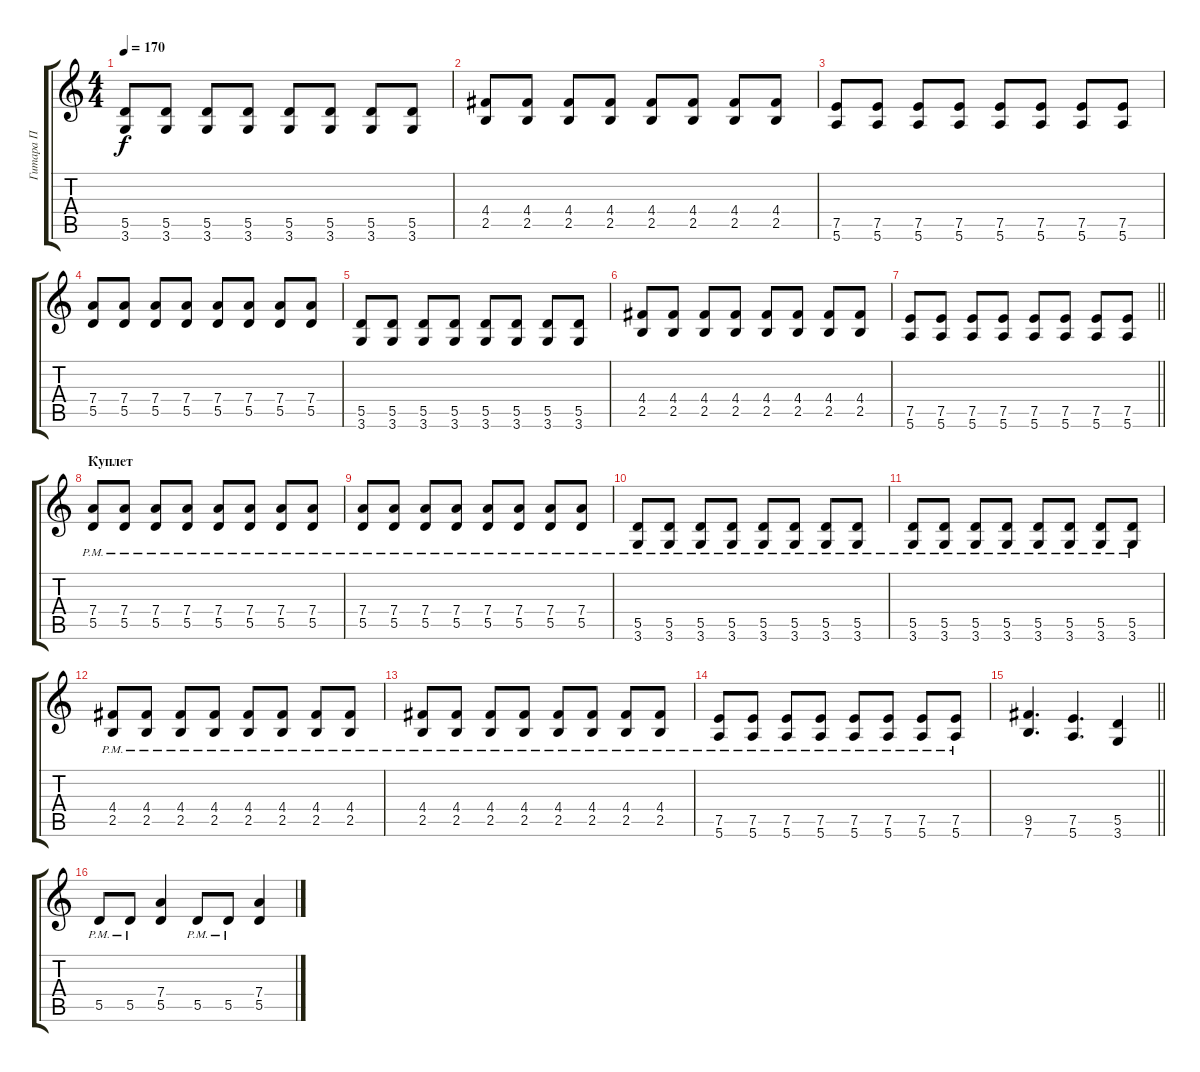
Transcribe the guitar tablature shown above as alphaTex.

\track ("Гитара П" "Гитара П") {instrument overdrivenguitar}
\staff {score tabs}
\tuning (E4 B3 G3 D3 A2 E2) {hide}
\ts (4 4)
\tempo 170
\clef g2
\ks c
(5.5 3.6).8{dy f} (5.5 3.6).8 (5.5 3.6).8 (5.5 3.6).8 (5.5 3.6).8 (5.5 3.6).8 (5.5 3.6).8 (5.5 3.6).8 |
(4.4 2.5).8 (4.4 2.5).8 (4.4 2.5).8 (4.4 2.5).8 (4.4 2.5).8 (4.4 2.5).8 (4.4 2.5).8 (4.4 2.5).8 |
(7.5 5.6).8 (7.5 5.6).8 (7.5 5.6).8 (7.5 5.6).8 (7.5 5.6).8 (7.5 5.6).8 (7.5 5.6).8 (7.5 5.6).8 |
(7.4 5.5).8 (7.4 5.5).8 (7.4 5.5).8 (7.4 5.5).8 (7.4 5.5).8 (7.4 5.5).8 (7.4 5.5).8 (7.4 5.5).8 |
(5.5 3.6).8 (5.5 3.6).8 (5.5 3.6).8 (5.5 3.6).8 (5.5 3.6).8 (5.5 3.6).8 (5.5 3.6).8 (5.5 3.6).8 |
(4.4 2.5).8 (4.4 2.5).8 (4.4 2.5).8 (4.4 2.5).8 (4.4 2.5).8 (4.4 2.5).8 (4.4 2.5).8 (4.4 2.5).8 |
\barLineRight lightlight
(7.5 5.6).8 (7.5 5.6).8 (7.5 5.6).8 (7.5 5.6).8 (7.5 5.6).8 (7.5 5.6).8 (7.5 5.6).8 (7.5 5.6).8 |
\section ("" "Куплет")
(7.4{pm} 5.5{pm}).8{volume 13} (7.4{pm} 5.5{pm}).8 (7.4{pm} 5.5{pm}).8 (7.4{pm} 5.5{pm}).8 (7.4{pm} 5.5{pm}).8 (7.4{pm} 5.5{pm}).8 (7.4{pm} 5.5{pm}).8 (7.4{pm} 5.5{pm}).8 |
(7.4{pm} 5.5{pm}).8 (7.4{pm} 5.5{pm}).8 (7.4{pm} 5.5{pm}).8 (7.4{pm} 5.5{pm}).8 (7.4{pm} 5.5{pm}).8 (7.4{pm} 5.5{pm}).8 (7.4{pm} 5.5{pm}).8 (7.4{pm} 5.5{pm}).8 |
(5.5{pm} 3.6{pm}).8 (5.5{pm} 3.6{pm}).8 (5.5{pm} 3.6{pm}).8 (5.5{pm} 3.6{pm}).8 (5.5{pm} 3.6{pm}).8 (5.5{pm} 3.6{pm}).8 (5.5{pm} 3.6{pm}).8 (5.5{pm} 3.6{pm}).8 |
(5.5{pm} 3.6{pm}).8 (5.5{pm} 3.6{pm}).8 (5.5{pm} 3.6{pm}).8 (5.5{pm} 3.6{pm}).8 (5.5{pm} 3.6{pm}).8 (5.5{pm} 3.6{pm}).8 (5.5{pm} 3.6{pm}).8 (5.5{pm} 3.6{pm}).8 |
(4.4{pm} 2.5{pm}).8 (4.4{pm} 2.5{pm}).8 (4.4{pm} 2.5{pm}).8 (4.4{pm} 2.5{pm}).8 (4.4{pm} 2.5{pm}).8 (4.4{pm} 2.5{pm}).8 (4.4{pm} 2.5{pm}).8 (4.4{pm} 2.5{pm}).8 |
(4.4{pm} 2.5{pm}).8 (4.4{pm} 2.5{pm}).8 (4.4{pm} 2.5{pm}).8 (4.4{pm} 2.5{pm}).8 (4.4{pm} 2.5{pm}).8 (4.4{pm} 2.5{pm}).8 (4.4{pm} 2.5{pm}).8 (4.4{pm} 2.5{pm}).8 |
(7.5{pm} 5.6{pm}).8 (7.5{pm} 5.6{pm}).8 (7.5{pm} 5.6{pm}).8 (7.5{pm} 5.6{pm}).8 (7.5{pm} 5.6{pm}).8 (7.5{pm} 5.6{pm}).8 (7.5{pm} 5.6{pm}).8 (7.5{pm} 5.6{pm}).8 |
\barLineRight lightlight
(9.5 7.6).4{d} (7.5 5.6).4{d} (5.5 3.6).4 |
5.5{pm}.8 5.5{pm}.8 (7.4 5.5).4 5.5{pm}.8 5.5{pm}.8 (7.4 5.5).4
